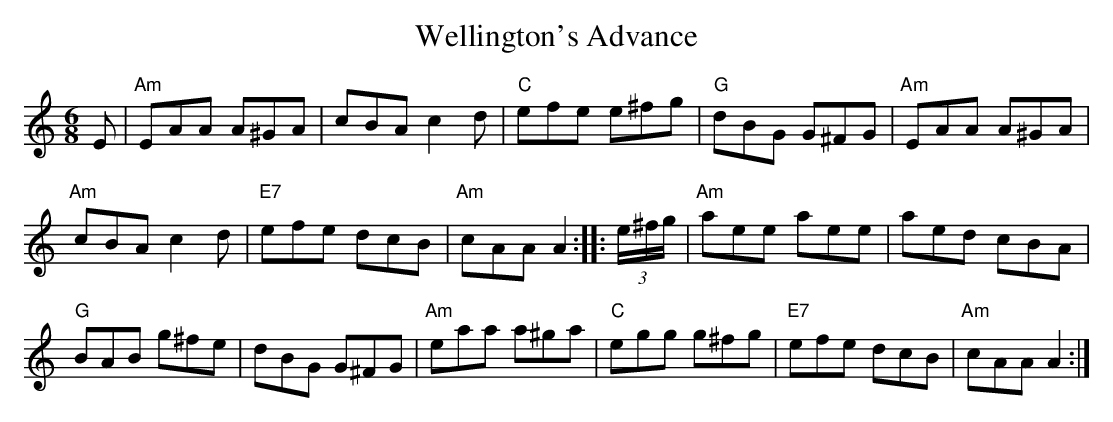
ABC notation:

X:1
T:Wellington's Advance
M:6/8
K:Am
E|\
"Am"EAA A^GA|cBA c2d|"C"efe e^fg|"G"dBG G^FG|"Am"EAA A^GA|
"Am"cBA c2d|"E7"efe dcB|"Am"cAA A2::\
(3e/2^f/2g/2|"Am"aee aee|aed cBA|
"G"BAB g^fe|dBG G^FG|"Am"eaa a^ga|\
"C"egg g^fg|"E7"efe dcB|"Am"cAA A2:|
